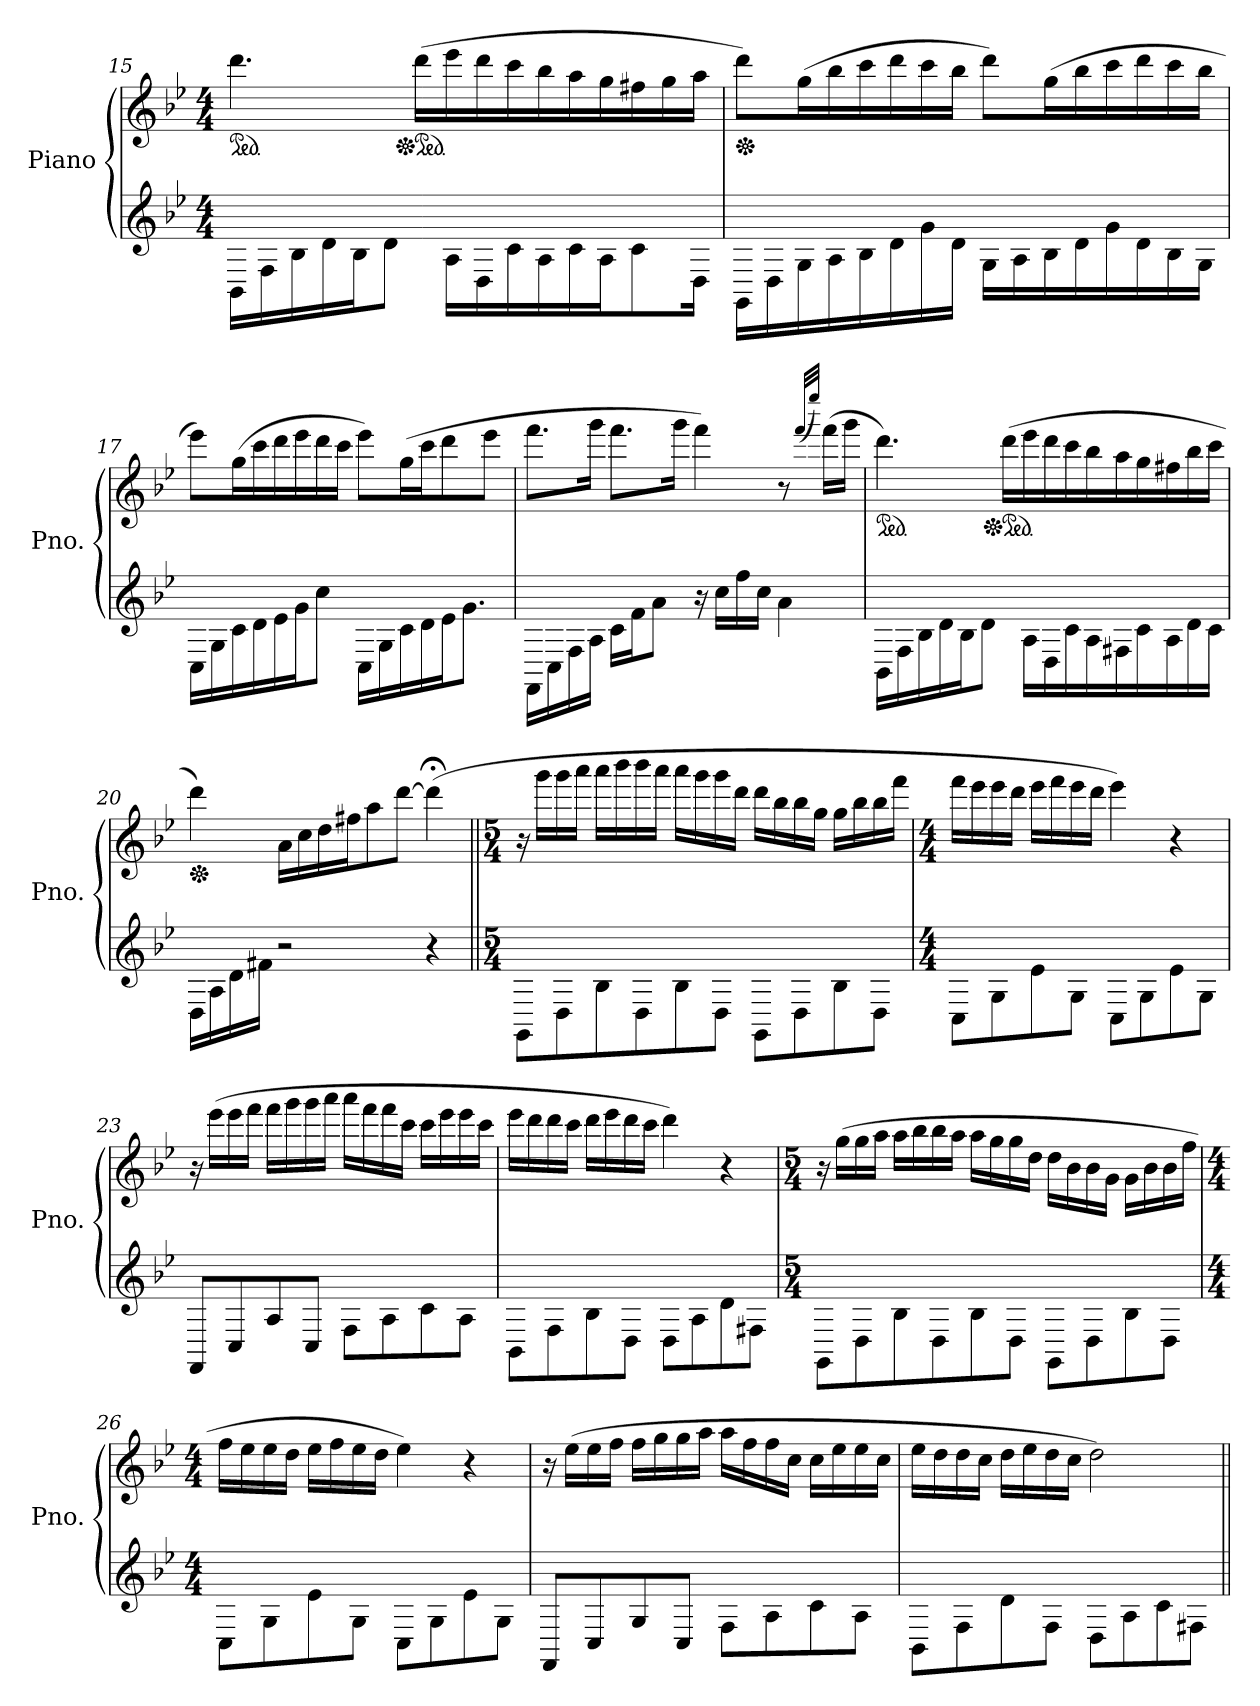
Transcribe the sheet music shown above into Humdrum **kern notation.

**kern	**kern
*part1	*part1
*staff2	*staff1
*I"Piano	*
*I'Pno.	*
*clefG2	*clefG2
*k[b-e-]	*k[b-e-]
*M4/4	*M4/4
*	*ped
=15	=15
16BB-\LL	4.ddd\
16F\	.
16B-\	.
16d\	.
16B-\J	.
8d\J	.
*	*Xped
*	*ped
.	(>16ddd\LL
16A\LL	16eee-\
16D\	16ddd\
16c\	16ccc\
16A\	16bb-\
16c\	16aa\
16A\J	16gg\
8c\	16ff#X\
.	16gg\
16D\Jk	16aa\JJ
!!LO:LB:g=z
=16	=16
*	*Xped
16GG\LL	8ddd\L)
16D\	.
16G\	(>16gg\L
16A\	16bb-\
16B-\	16ccc\
16d\	16ddd\
16g\	16ccc\
16d\JJ	16bb-\JJ
16G\LL	8ddd\L)
16A\	.
16B-\	(>16gg\L
16d\	16bb-\
16g\	16ccc\
16d\	16ddd\
16B-\	16ccc\
16G\JJ	16bb-\JJ
=17	=17
16C\LL	8eee-\L)
16G\	.
16c\	(>16gg\L
16d\	16ccc\
16e-\	16ddd\
16g\J	16eee-\
8cc\J	16ddd\
.	16ccc\JJ
16C\LL	8eee-\L)
16G\	.
16c\	(>16gg\L
16d\	16ccc\J
16e-\J	8ddd\
8.g\J	.
.	8eee-\J
!!LO:LB:g=z
=18	=18
16FF\LL	8.fff\L
16C\	.
16F\	.
16A\JJ	16ggg\Jk
16c\LL	8.fff\L
16f\J	.
8a\J	.
.	16ggg\Jk
16r	4fff\)
16cc\LL	.
16ff\	.
16cc\JJ	.
4a\	8r
.	(<32qfff/LLL
.	32qeeee-/JJJ)
.	(>16fff\LL
.	16ggg\JJ
=19	=19
*	*ped
16BB-\LL	4.ddd\)
16F\	.
16B-\	.
16d\	.
16B-\J	.
8d\J	.
*	*Xped
*	*ped
.	(>16ddd\LL
16A\LL	16eee-\
16D\	16ddd\
16c\	16ccc\
16A\	16bb-\
16F#X\	16aa\
16c\	16gg\
16A\	16ff#X\
16d\	16bb-\
16c\JJ	16ccc\JJ
!!LO:LB:g=z
=20	=20
*	*Xped
(>16D\LL	4ddd\)
16A\	.
16d\	.
16f#X\JJ	.
2r	16a\LL
.	16cc\
.	16dd\
.	16ff#X\J
.	8aa\
.	[8ddd\J
4r	(4ddd;<\]
=21||	=21||
*M5/4	*M5/4
8GG\L	16r
.	16ggg\LL
8D\	16ggg\
.	16aaa\JJ
8B-\	16aaa\LL
.	16bbb-\
8D\	16bbb-\
.	16aaa\JJ
8B-\	16aaa\LL
.	16ggg\
8D\J	16ggg\
.	16ddd\JJ
8GG\L	16ddd\LL
.	16bb-\
8D\	16bb-\
.	16gg\JJ
8B-\	16gg\LL
.	16bb-\
8D\J	16bb-\
.	16fff\JJ
!!LO:PB:g=z
=22	=22
*M4/4	*M4/4
8C\L	16fff\LL
.	16eee-\
8G\	16eee-\
.	16ddd\JJ
8e-\	16eee-\LL
.	16fff\
8G\J	16eee-\
.	16ddd\JJ
8C\L	4eee-\)
8G\	.
8e-\	4r
8G\J	.
=23	=23
8FF/L	16r
.	(>16eee-\LL
8C/	16eee-\
.	16fff\JJ
8A/	16fff\LL
.	16ggg\
8C/J	16ggg\
.	16aaa\JJ
8F\L	16aaa\LL
.	16fff\
8A\	16fff\
.	16ccc\JJ
8c\	16ccc\LL
.	16eee-\
8A\J	16eee-\
.	16ccc\JJ
!!LO:LB:g=z
=24	=24
8BB-\L	16eee-\LL
.	16ddd\
8F\	16ddd\
.	16ccc\JJ
8B-\	16ddd\LL
.	16eee-\
8D\J	16ddd\
.	16ccc\JJ
8D\L	4ddd\)
8A\	.
8d\	4r
8F#X\J	.
=25	=25
*M5/4	*M5/4
8GG\L	16r
.	(>16gg\LL
8D\	16gg\
.	16aa\JJ
8B-\	16aa\LL
.	16bb-\
8D\	16bb-\
.	16aa\JJ
8B-\	16aa\LL
.	16gg\
8D\J	16gg\
.	16dd\JJ
8GG\L	16dd\LL
.	16b-\
8D\	16b-\
.	16g\JJ
8B-\	16g\LL
.	16b-\
8D\J	16b-\
.	16ff\JJ
!!LO:LB:g=z
=26	=26
*M4/4	*M4/4
8C\L	16ff\LL
.	16ee-\
8G\	16ee-\
.	16dd\JJ
8e-\	16ee-\LL
.	16ff\
8G\J	16ee-\
.	16dd\JJ
8C\L	4ee-\)
8G\	.
8e-\	4r
8G\J	.
=27	=27
8FF/L	16r
.	(>16ee-\LL
8C/	16ee-\
.	16ff\JJ
8G/	16ff\LL
.	16gg\
8C/J	16gg\
.	16aa\JJ
8F\L	16aa\LL
.	16ff\
8A\	16ff\
.	16cc\JJ
8c\	16cc\LL
.	16ee-\
8A\J	16ee-\
.	16cc\JJ
=28	=28
8BB-\L	16ee-\LL
.	16dd\
8F\	16dd\
.	16cc\JJ
8d\	16dd\LL
.	16ee-\
8F\J	16dd\
.	16cc\JJ
8D\L	2dd\)
8A\	.
8c\	.
8F#X\J	.
=||	=||
*-	*-
